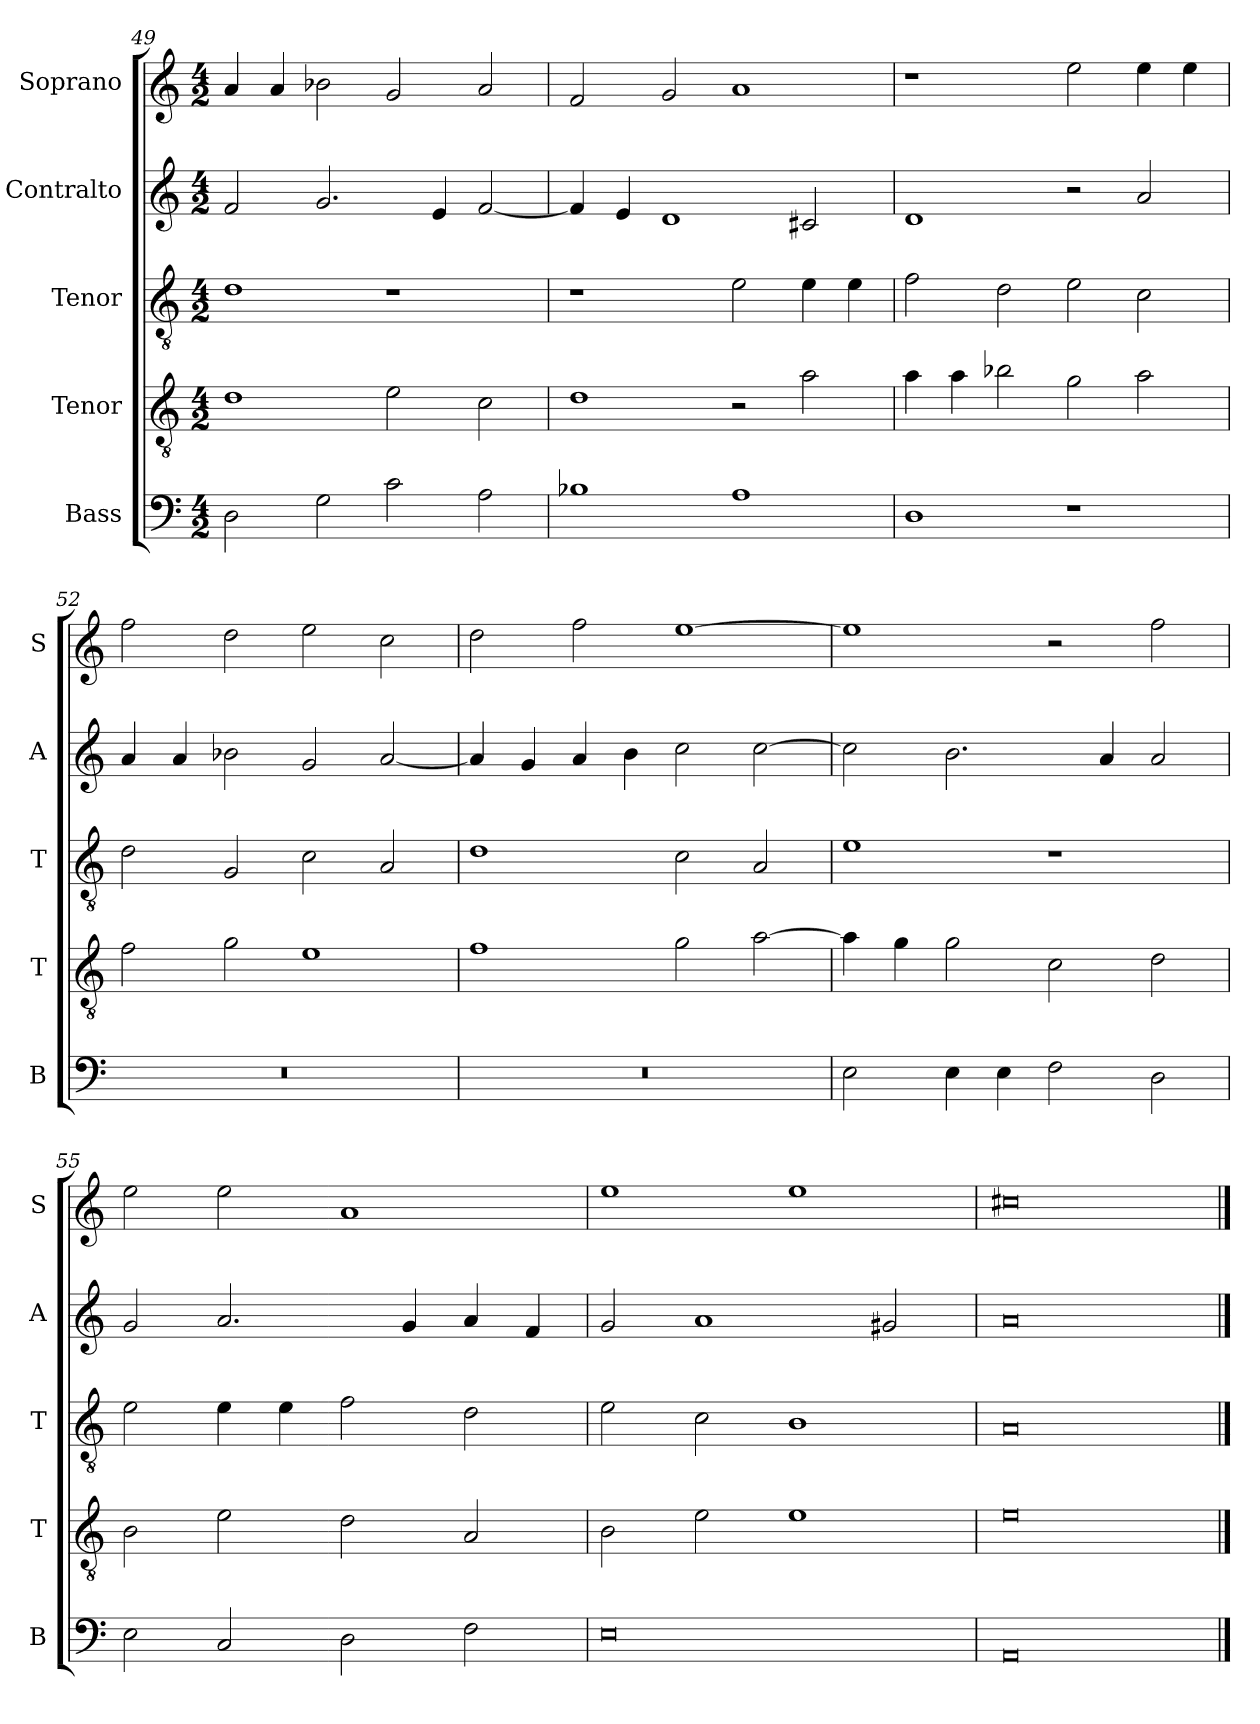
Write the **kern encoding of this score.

**kern	**kern	**kern	**kern	**kern
*part5	*part4	*part3	*part2	*part1
*staff5	*staff4	*staff3	*staff2	*staff1
*I"Bass	*I"Tenor	*I"Tenor	*I"Contralto	*I"Soprano
*I'B	*I'T	*I'T	*I'A	*I'S
*clefF4	*clefGv2	*clefGv2	*clefG2	*clefG2
*k[]	*k[]	*k[]	*k[]	*k[]
*A:aeo	*A:aeo	*A:aeo	*A:aeo	*A:aeo
*M4/2	*M4/2	*M4/2	*M4/2	*M4/2
=49	=49	=49	=49	=49
2D	1d	1d	2f	4a
.	.	.	.	4a
2G	.	.	2.g	2b-X
2c	2e	1r	.	2g
.	.	.	4e	.
2A	2c	.	[2f	2a
=50	=50	=50	=50	=50
1B-X	1d	1r	4f]	2f
.	.	.	4e	.
.	.	.	1d	2g
1A	2r	2e	.	1a
.	2a	4e	2c#X	.
.	.	4e	.	.
=51	=51	=51	=51	=51
1D	4a	2f	1d	1r
.	4a	.	.	.
.	2b-X	2d	.	.
1r	2g	2e	2r	2ee
.	2a	2c	2a	4ee
.	.	.	.	4ee
=52	=52	=52	=52	=52
0r	2f	2d	4a	2ff
.	.	.	4a	.
.	2g	2G	2b-X	2dd
.	1e	2c	2g	2ee
.	.	2A	[2a	2cc
=53	=53	=53	=53	=53
0r	1f	1d	4a]	2dd
.	.	.	4g	.
.	.	.	4a	2ff
.	.	.	4b	.
.	2g	2c	2cc	[1ee
.	[2a	2A	[2cc	.
=54	=54	=54	=54	=54
2E	4a]	1e	2cc]	1ee]
.	4g	.	.	.
4E	2g	.	2.b	.
4E	.	.	.	.
2F	2c	1r	.	2r
.	.	.	4a	.
2D	2d	.	2a	2ff
=55	=55	=55	=55	=55
2E	2B	2e	2g	2ee
2C	2e	4e	2.a	2ee
.	.	4e	.	.
2D	2d	2f	.	1a
.	.	.	4g	.
2F	2A	2d	4a	.
.	.	.	4f	.
=56	=56	=56	=56	=56
0E	2B	2e	2g	1ee
.	2e	2c	1a	.
.	1e	1B	.	1ee
.	.	.	2g#X	.
=57	=57	=57	=57	=57
0AA	0e	0A	0a	0cc#X
==	==	==	==	==
*-	*-	*-	*-	*-
